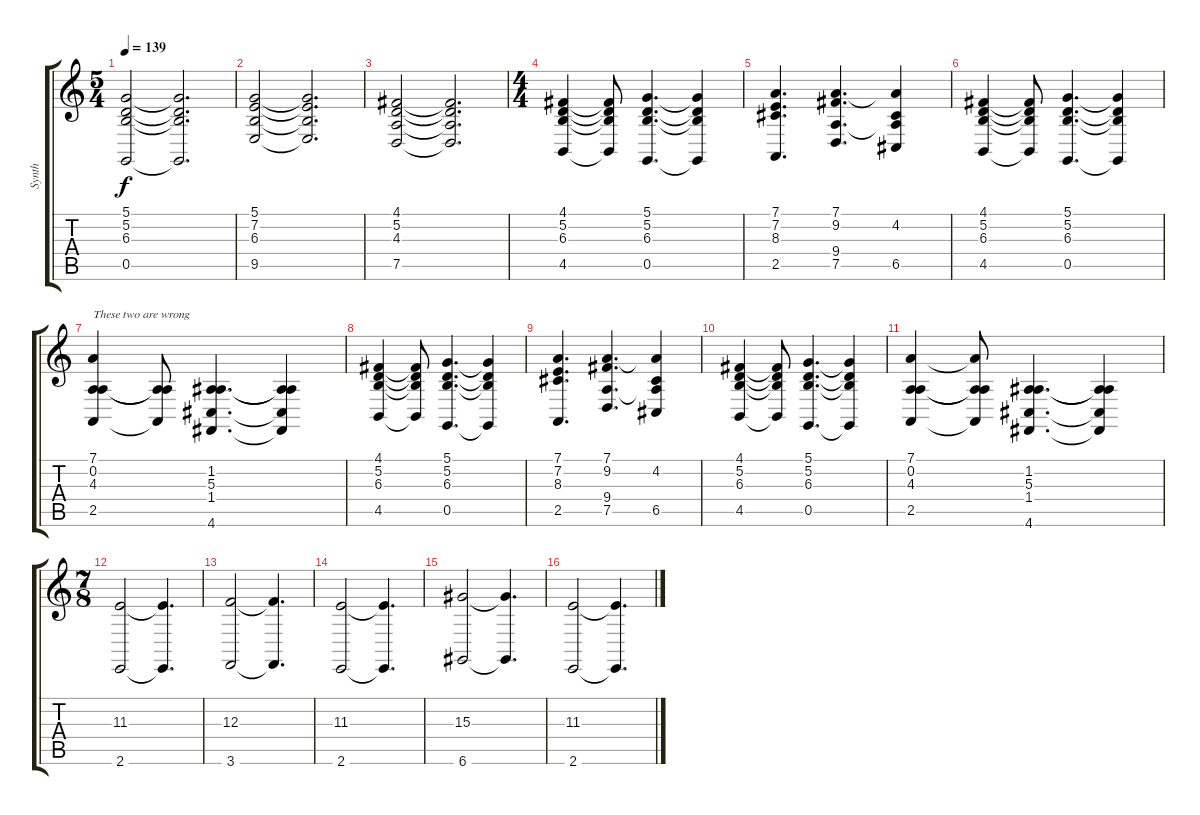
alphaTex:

\track ("Synth" "Synth") {instrument synthstrings1}
\staff {score tabs}
\tuning (D4 A3 F3 C3 G2 D2) {hide}
\ts (5 4)
\tempo 139
\clef g2
\ks c
(5.1 5.2 6.3 0.5).2{dy f} (5.1{t} 5.2{t} 6.3{t} 0.5{t}).2{d} |
(5.1 7.2 6.3 9.5).2 (5.1{t} 7.2{t} 6.3{t} 9.5{t}).2{d} |
(4.1 5.2 4.3 7.5).2 (4.1{t} 5.2{t} 4.3{t} 7.5{t}).2{d} |
\ts (4 4)
(4.1 5.2 6.3 4.5).4 (4.1{t} 5.2{t} 6.3{t} 4.5{t}).8 (5.1 5.2 6.3 0.5).4{d} (5.1{t} 5.2{t} 6.3{t} 0.5{t}).4 |
(7.1 7.2 8.3 2.5).4{d} (7.1 9.2 9.4 7.5).4{d} (7.1{t} 4.2 9.4{t} 6.5).4 |
(4.1 5.2 6.3 4.5).4 (4.1{t} 5.2{t} 6.3{t} 4.5{t}).8 (5.1 5.2 6.3 0.5).4{d} (5.1{t} 5.2{t} 6.3{t} 0.5{t}).4 |
(7.1 0.2 4.3 2.5).4{txt "These two are wrong"} (0.2{t} 4.3{t} 2.5{t}).8 (1.2 5.3 1.4 4.6).4{d} (1.2{t} 5.3{t} 1.4{t} 4.6{t}).4 |
(4.1 5.2 6.3 4.5).4 (4.1{t} 5.2{t} 6.3{t} 4.5{t}).8 (5.1 5.2 6.3 0.5).4{d} (5.1{t} 5.2{t} 6.3{t} 0.5{t}).4 |
(7.1 7.2 8.3 2.5).4{d} (7.1 9.2 9.4 7.5).4{d} (7.1{t} 4.2 9.4{t} 6.5).4 |
(4.1 5.2 6.3 4.5).4 (4.1{t} 5.2{t} 6.3{t} 4.5{t}).8 (5.1 5.2 6.3 0.5).4{d} (5.1{t} 5.2{t} 6.3{t} 0.5{t}).4 |
(7.1 0.2 4.3 2.5).4 (7.1{t} 0.2{t} 4.3{t} 2.5{t}).8 (1.2 5.3 1.4 4.6).4{d} (1.2{t} 5.3{t} 1.4{t} 4.6{t}).4 |
\ts (7 8)
(11.3 2.6).2 (11.3{t} 2.6{t}).4{d} |
(12.3 3.6).2 (12.3{t} 3.6{t}).4{d} |
(11.3 2.6).2 (11.3{t} 2.6{t}).4{d} |
(15.3 6.6).2 (15.3{t} 6.6{t}).4{d} |
(11.3 2.6).2 (11.3{t} 2.6{t}).4{d}
